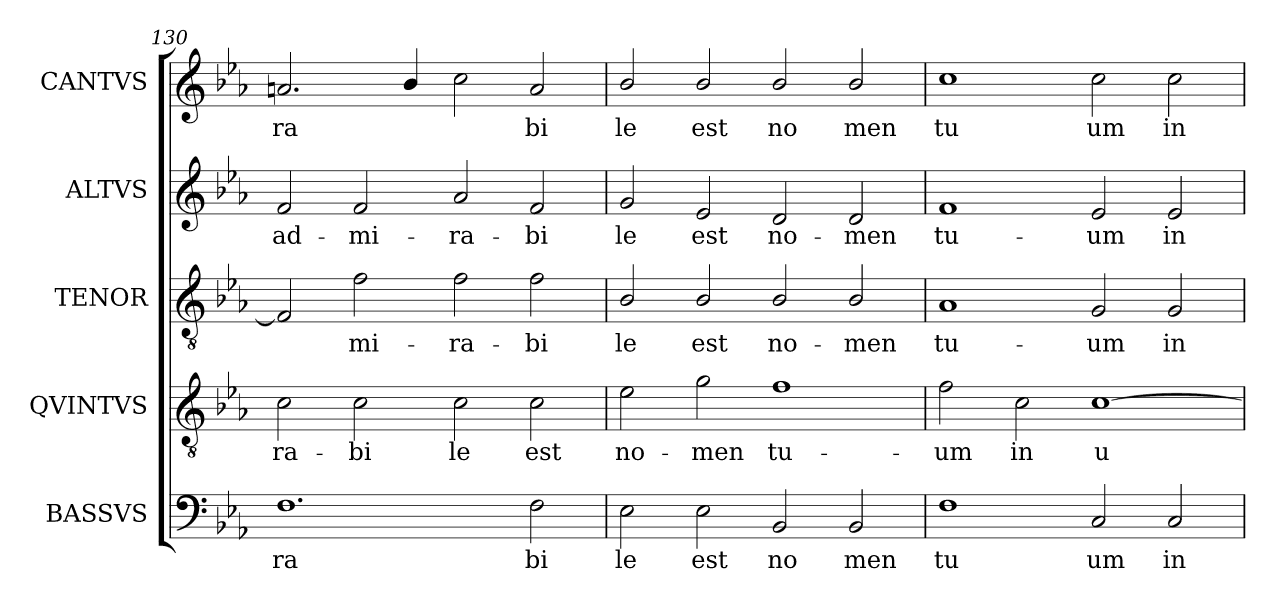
**kern	**text	**kern	**text	**kern	**text	**kern	**text	**kern	**text
*part5	*part5	*part4	*part4	*part3	*part3	*part2	*part2	*part1	*part1
*staff5	*staff5	*staff4	*staff4	*staff3	*staff3	*staff2	*staff2	*staff1	*staff1
*I"BASSVS	*	*I"QVINTVS	*	*I"TENOR	*	*I"ALTVS	*	*I"CANTVS	*
*clefF4	*	*clefGv2	*	*clefGv2	*	*clefG2	*	*clefG2	*
*k[b-e-a-]	*	*k[b-e-a-]	*	*k[b-e-a-]	*	*k[b-e-a-]	*	*k[b-e-a-]	*
*E-:	*	*E-:	*	*E-:	*	*E-:	*	*E-:	*
=130	=130	=130	=130	=130	=130	=130	=130	=130	=130
!	!LO:LY:b:cj	!	!LO:LY:b:cj	!	!LO:LY:b:cj	!	!LO:LY:b:cj	!	!LO:LY:b:cj
1.F	ra	2c\	-ra-	2F/]	--	2f/	ad-	2.an/	ra
!	!	!	!LO:LY:b:cj	!	!LO:LY:b:cj	!	!LO:LY:b:cj	!	!
.	.	2c\	-bi	2f\	-mi-	2f/	-mi-	.	.
!	!	!	!	!	!	!	!	!	!LO:LY:b:cj
.	.	.	.	.	.	.	.	4b-/	.
!	!	!	!LO:LY:b:cj	!	!LO:LY:b:cj	!	!LO:LY:b:cj	!	!LO:LY:b:cj
.	.	2c\	le	2f\	-ra-	2a-/	-ra-	2cc\	.
!	!LO:LY:b:cj	!	!LO:LY:b:cj	!	!LO:LY:b:cj	!	!LO:LY:b:cj	!	!LO:LY:b:cj
2F\	bi	2c\	est	2f\	-bi	2f/	-bi	2a/	bi
=131	=131	=131	=131	=131	=131	=131	=131	=131	=131
!	!LO:LY:b:cj	!	!LO:LY:b:cj	!	!LO:LY:b:cj	!	!LO:LY:b:cj	!	!LO:LY:b:cj
2E-\	le	2e-\	no-	2B-/	le	2g/	le	2b-/	le
!	!LO:LY:b:cj	!	!LO:LY:b:cj	!	!LO:LY:b:cj	!	!LO:LY:b:cj	!	!LO:LY:b:cj
2E-\	est	2g\	-men	2B-/	est	2e-/	est	2b-/	est
!	!LO:LY:b:cj	!	!LO:LY:b:cj	!	!LO:LY:b:cj	!	!LO:LY:b:cj	!	!LO:LY:b:cj
2BB-/	no	1f	tu-	2B-/	no-	2d/	no-	2b-/	no
!	!LO:LY:b:cj	!	!	!	!LO:LY:b:cj	!	!LO:LY:b:cj	!	!LO:LY:b:cj
2BB-/	men	.	.	2B-/	-men	2d/	-men	2b-/	men
=132	=132	=132	=132	=132	=132	=132	=132	=132	=132
!	!LO:LY:b:cj	!	!LO:LY:b:cj	!	!LO:LY:b:cj	!	!LO:LY:b:cj	!	!LO:LY:b:cj
1F	tu	2f\	-um	1A-	tu-	1f	tu-	1cc	tu
!	!	!	!LO:LY:b:cj	!	!	!	!	!	!
.	.	2c\	in	.	.	.	.	.	.
!	!LO:LY:b:cj	!	!LO:LY:b:cj	!	!LO:LY:b:cj	!	!LO:LY:b:cj	!	!LO:LY:b:cj
2C/	um	[>1c	u-	2G/	-um	2e-/	-um	2cc\	um
!	!LO:LY:b:cj	!	!	!	!LO:LY:b:cj	!	!LO:LY:b:cj	!	!LO:LY:b:cj
2C/	in	.	.	2G/	in	2e-/	in	2cc\	in
=	=	=	=	=	=	=	=	=	=
*-	*-	*-	*-	*-	*-	*-	*-	*-	*-
